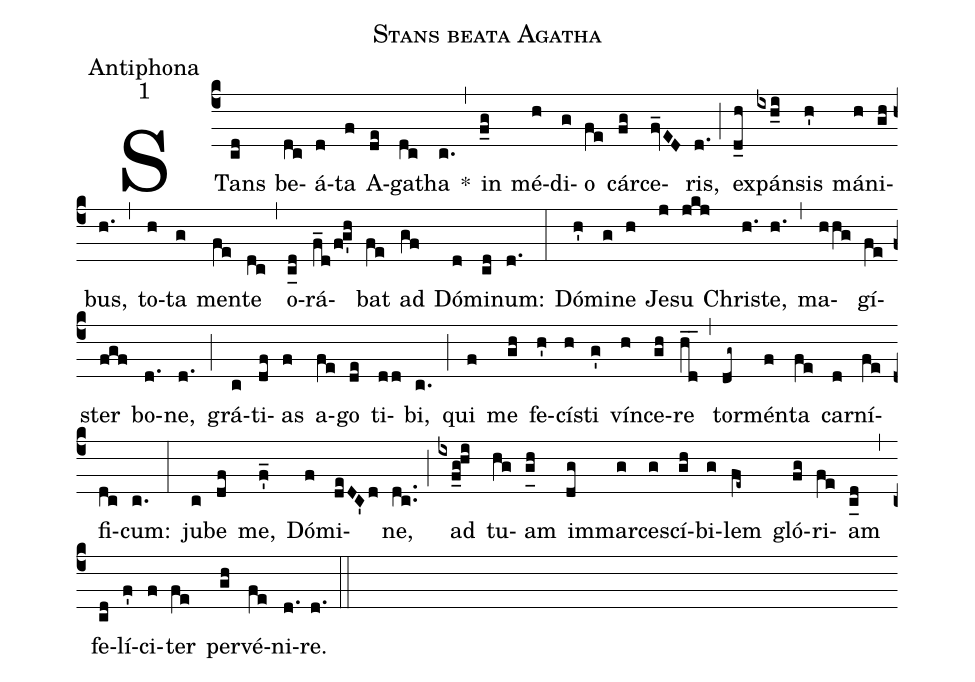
name:Stans beata Agatha;
office-part:Antiphona;
mode:1;
%%
(c4) STans(cd) be(dc)á(d)ta(f) A(de)ga(dc)tha(c.) *(,) in(f_g) mé(h)di(g)o(fe) cár(fg)ce(fv_ED)ris,(d.) (;) ex(d_h)pán(ixh_i)sis(h') má(h)ni(gh)bus,(h.) (,) to(h)ta(g) men(fe)te(dc) (,) o(c_[uh:l-0.5mm]d)rá(f_d/fg'h)bat(fe) ad(gf) Dó(d)mi(cd)num:(d.) (:) Dó(h')mi(g)ne(h) Je(j)su(jkj) Chri(h.)ste,(h.) (,) ma(hhg)gí(fe)ster(fgf) bo(d.)ne,(d.) (;) grá(c)ti(df)as(f) a(fe)go(de) ti(dd)bi,(c.) (;) qui(f) me(gh) fe(h')cí(h)sti(g') vín(h)ce(gh)re(hd__) (,) tor(dg~)mén(f)ta(fe) car(d)ní(fe)fi(dc)cum:(c.) (:) ju(c)be(df) me,(f'_) Dó(f)mi(deDC'd)ne,(dc..) (;) ad(ixf_g!hi) tu(hg)am(g_[uh:l]h) im(dg)mar(g)ce(g)scí(gh)bi(g)lem(fe~) gló(fg)ri(fe)am(c_[uh:l-0.5mm]d) (,) fe(cd)lí(f')ci(f)ter(fe) per(gh)vé(fe)ni(d.)re.(d.) (::)

%<eu>E(h) u(h) o(g) u(f) a(gh) e.</eu>(gvFED.) (::)
